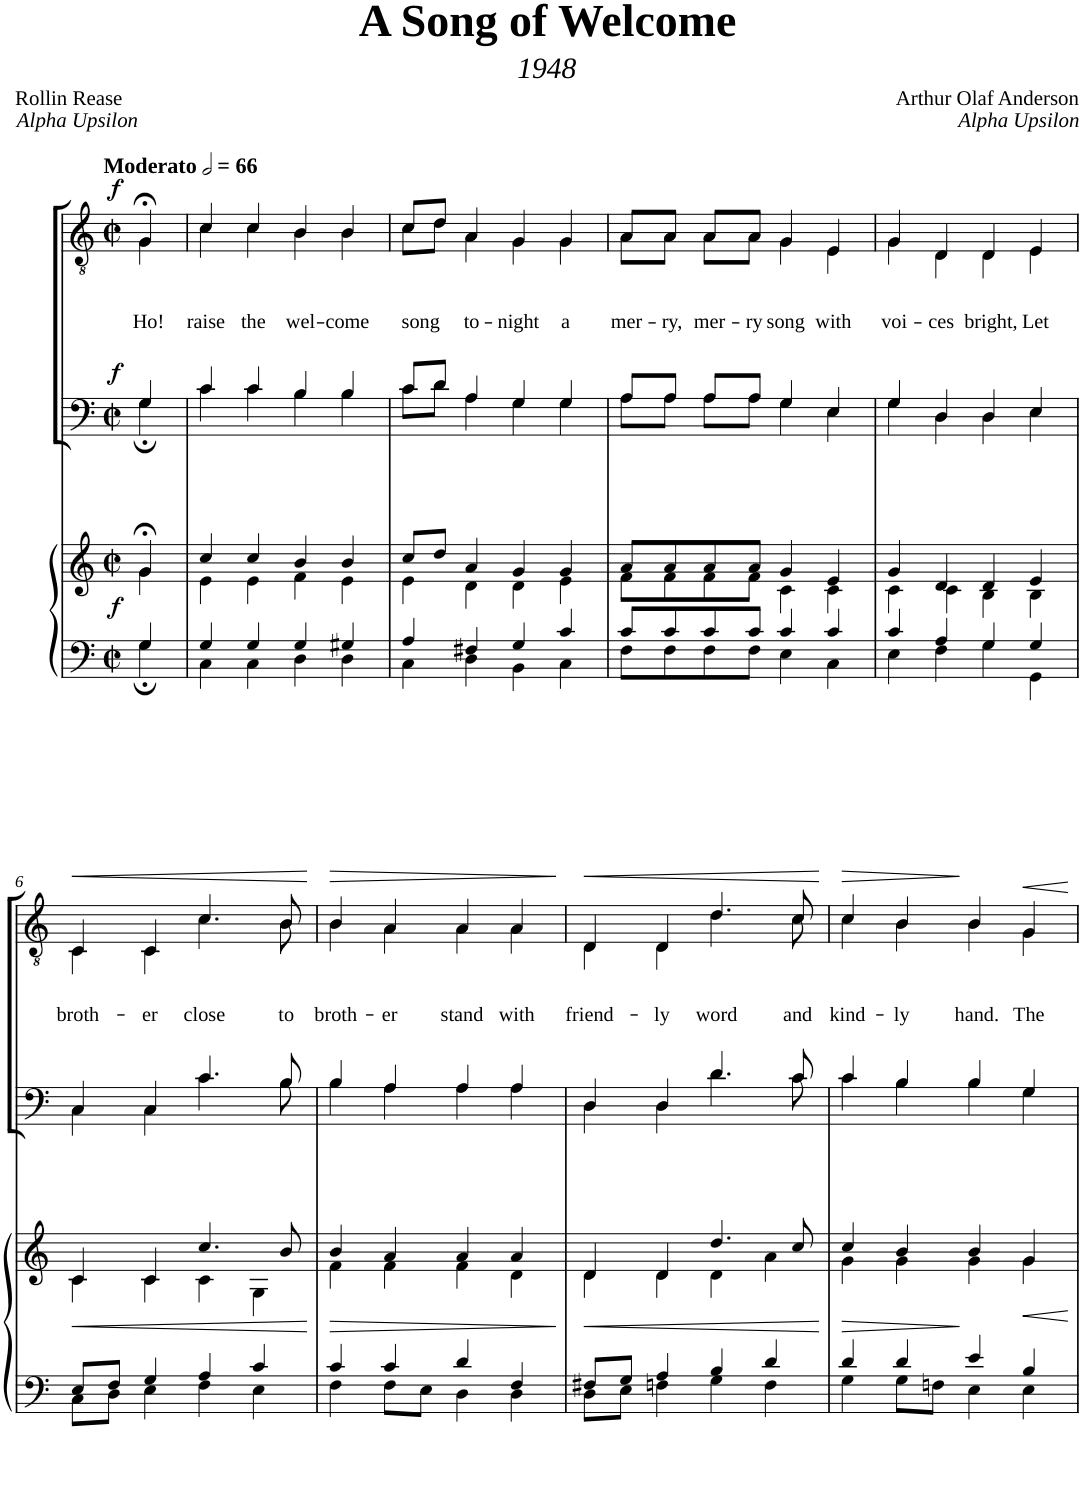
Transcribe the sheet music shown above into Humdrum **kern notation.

**kern	**kern	**dynam	**kern	**dynam	**kern	**text	**dynam
*part3	*part3	*part3	*part2	*part2	*part1	*part1	*part1
*staff4	*staff3	*staff3/4	*staff2	*staff2	*staff1	*staff1	*staff1
*I"Piano	*	*	*I"Piano 3	*	*I"Piano 1	*	*
*I'Pno	*	*	*I'Pno	*	*I'Pno	*	*
*clefF4	*clefG2	*	*clefF4	*	*clefGv2	*	*
*k[]	*k[]	*	*k[]	*	*k[]	*	*
*M2/2	*M2/2	*	*M2/2	*	*M2/2	*	*
*met(c|)	*met(c|)	*	*met(c|)	*	*met(c|)	*	*
*MM132	*MM132	*	*MM132	*	*MM132	*	*
=1	=1	=1	=1	=1	=1	=1	=1
*^	*^	*	*^	*	*	*	*
!	!	!	!	!	!	!	!	!LO:TX:a:B:t=Moderato	!	!
!	!	!	!	!LO:DY:b	!	!	!LO:DY:a	!	!LO:LY:b	!LO:DY:a
*	*	*	*	*	*	*	*	*^	*	*
4G;/	4G\	4g;</	4g\	f	4G;/	4G\	f	4G;</	4G\	Ho!	f
=2	=2	=2	=2	=2	=2	=2	=2	=2	=2	=2	=2
!	!	!	!	!	!	!	!	!	!	!LO:LY:b	!
4G/	4C\	4cc/	4e\	.	4c/	4c\	.	4c/	4c\	raise	.
!	!	!	!	!	!	!	!	!	!	!LO:LY:b	!
4G/	4C\	4cc/	4e\	.	4c/	4c\	.	4c/	4c\	the	.
!	!	!	!	!	!	!	!	!	!	!LO:LY:b	!
4G/	4D\	4b/	4f\	.	4B/	4B\	.	4B/	4B\	wel-	.
!	!	!	!	!	!	!	!	!	!	!LO:LY:b	!
4G#X/	4D\	4b/	4e\	.	4B/	4B\	.	4B/	4B\	-come	.
=3	=3	=3	=3	=3	=3	=3	=3	=3	=3	=3	=3
!	!	!	!	!	!	!	!	!	!	!LO:LY:b	!
4A/	4C\	8cc/L	4e\	.	8c/L	8c\L	.	8c/L	8c\L	song	.
.	.	8dd/J	.	.	8d/J	8d\J	.	8d/J	8d\J	.	.
!	!	!	!	!	!	!	!	!	!	!LO:LY:b	!
4F#X/	4D\	4a/	4d\	.	4A/	4A\	.	4A/	4A\	to-	.
!	!	!	!	!	!	!	!	!	!	!LO:LY:b	!
4G/	4BB\	4g/	4d\	.	4G/	4G\	.	4G/	4G\	-night	.
!	!	!	!	!	!	!	!	!	!	!LO:LY:b	!
4c/	4C\	4g/	4e\	.	4G/	4G\	.	4G/	4G\	a	.
=4	=4	=4	=4	=4	=4	=4	=4	=4	=4	=4	=4
!	!	!	!	!	!	!	!	!	!	!LO:LY:b	!
8c/L	8F\L	8a/L	8f\L	.	8A/L	8A\L	.	8A/L	8A\L	mer-	.
!	!	!	!	!	!	!	!	!	!	!LO:LY:b	!
8c/	8F\	8a/	8f\	.	8A/J	8A\J	.	8A/J	8A\J	-ry,	.
!	!	!	!	!	!	!	!	!	!	!LO:LY:b	!
8c/	8F\	8a/	8f\	.	8A/L	8A\L	.	8A/L	8A\L	mer-	.
!	!	!	!	!	!	!	!	!	!	!LO:LY:b	!
8c/J	8F\J	8a/J	8f\J	.	8A/J	8A\J	.	8A/J	8A\J	-ry	.
!	!	!	!	!	!	!	!	!	!	!LO:LY:b	!
4c/	4E\	4g/	4c\	.	4G/	4G\	.	4G/	4G\	song	.
!	!	!	!	!	!	!	!	!	!	!LO:LY:b	!
4c/	4C\	4e/	4c\	.	4E/	4E\	.	4E/	4E\	with	.
=5	=5	=5	=5	=5	=5	=5	=5	=5	=5	=5	=5
!	!	!	!	!	!	!	!	!	!	!LO:LY:b	!
4c/	4E\	4g/	4c\	.	4G/	4G\	.	4G/	4G\	voi-	.
!	!	!	!	!	!	!	!	!	!	!LO:LY:b	!
4A/	4F\	4d/	4c\	.	4D/	4D\	.	4D/	4D\	-ces	.
!	!	!	!	!	!	!	!	!	!	!LO:LY:b	!
4G/	4G\	4d/	4B\	.	4D/	4D\	.	4D/	4D\	bright,	.
!	!	!	!	!	!	!	!	!	!	!LO:LY:b	!
4G/	4GG\	4e/	4B\	.	4E/	4E\	.	4E/	4E\	Let	.
!!LO:LB:g=z	!!
=6	=6	=6	=6	=6	=6	=6	=6	=6	=6	=6	=6
!	!	!	!	!LO:HP:b	!	!	!	!	!	!LO:LY:b	!LO:HP:b
8E/L	8C\L	4c/	4c\	<	4C/	4C\	.	4C/	4C\	broth-	<
8F/J	8D\J	.	.	.	.	.	.	.	.	.	.
!	!	!	!	!	!	!	!	!	!	!LO:LY:b	!
4G/	4E\	4c/	4c\	.	4C/	4C\	.	4C/	4C\	-er	.
!	!	!	!	!	!	!	!	!	!	!LO:LY:b	!
4A/	4F\	4.cc/	4c\	.	4.c/	4.c\	.	4.c/	4.c\	close	.
4c/	4E\	.	4G\	.	.	.	.	.	.	.	.
!	!	!	!	!	!	!	!	!	!	!LO:LY:b	!
.	.	8b/	.	.	8B/	8B\	.	8B/	8B\	to	.
*v	*v	*	*	*	*v	*v	*	*v	*v	*	*
*	*v	*v	*	*	*	*	*	*
.	.	[	.	.	.	.	[
=7	=7	=7	=7	=7	=7	=7	=7
*^	*	*	*	*	*	*	*
!	!	!	!LO:HP:b	!	!	!	!LO:LY:b	!LO:HP:b
*	*	*^	*	*^	*	*^	*	*
4c/	4F\	4b/	4f\	>	4B/	4B\	.	4B/	4B\	broth-	>
!	!	!	!	!	!	!	!	!	!	!LO:LY:b	!
4c/	8F\L	4a/	4f\	.	4A/	4A\	.	4A/	4A\	-er	.
.	8E\J	.	.	.	.	.	.	.	.	.	.
!	!	!	!	!	!	!	!	!	!	!LO:LY:b	!
4d/	4D\	4a/	4f\	.	4A/	4A\	.	4A/	4A\	stand	.
!	!	!	!	!	!	!	!	!	!	!LO:LY:b	!
4F/	4D\	4a/	4d\	.	4A/	4A\	.	4A/	4A\	with	.
*v	*v	*	*	*	*v	*v	*	*v	*v	*	*
*	*v	*v	*	*	*	*	*	*
.	.	]	.	.	.	.	]
=8	=8	=8	=8	=8	=8	=8	=8
*^	*	*	*	*	*	*	*
!	!	!	!LO:HP:b	!	!	!	!LO:LY:b	!LO:HP:b
*	*	*^	*	*^	*	*^	*	*
8F#X/L	8D\L	4d/	4d\	<	4D/	4D\	.	4D/	4D\	friend-	<
8G/J	8E\J	.	.	.	.	.	.	.	.	.	.
!	!	!	!	!	!	!	!	!	!	!LO:LY:b	!
4A/	4Fn\	4d/	4d\	.	4D/	4D\	.	4D/	4D\	-ly	.
!	!	!	!	!	!	!	!	!	!	!LO:LY:b	!
4B/	4G\	4.dd/	4d\	.	4.d/	4.d\	.	4.d/	4.d\	word	.
4d/	4F\	.	4a\	.	.	.	.	.	.	.	.
!	!	!	!	!	!	!	!	!	!	!LO:LY:b	!
.	.	8cc/	.	.	8c/	8c\	.	8c/	8c\	and	.
*v	*v	*	*	*	*v	*v	*	*v	*v	*	*
*	*v	*v	*	*	*	*	*	*
.	.	[	.	.	.	.	[
=9	=9	=9	=9	=9	=9	=9	=9
*^	*	*	*	*	*	*	*
!	!	!	!LO:HP:b	!	!	!	!LO:LY:b	!LO:HP:b
*	*	*^	*	*^	*	*^	*	*
4d/	4G\	4cc/	4g\	>	4c/	4c\	.	4c/	4c\	kind-	>
!	!	!	!	!	!	!	!	!	!	!LO:LY:b	!
4d/	8G\L	4b/	4g\	.	4B/	4B\	.	4B/	4B\	-ly	.
.	8Fn\J	.	.	.	.	.	.	.	.	.	.
!	!	!	!	!	!	!	!	!	!	!LO:LY:b	!
4e/	4E\	4b/	4g\	]	4B/	4B\	.	4B/	4B\	hand.	]
!	!	!	!	!LO:HP:b	!	!	!	!	!	!LO:LY:b	!LO:HP:b
4B/	4E\	4g/	4g\	<	4G/	4G\	.	4G/	4G\	The	<
*v	*v	*	*	*	*v	*v	*	*v	*v	*	*
*	*v	*v	*	*	*	*	*	*
.	.	[	.	.	.	.	[
=	=	=	=	=	=	=	=
*-	*-	*-	*-	*-	*-	*-	*-
